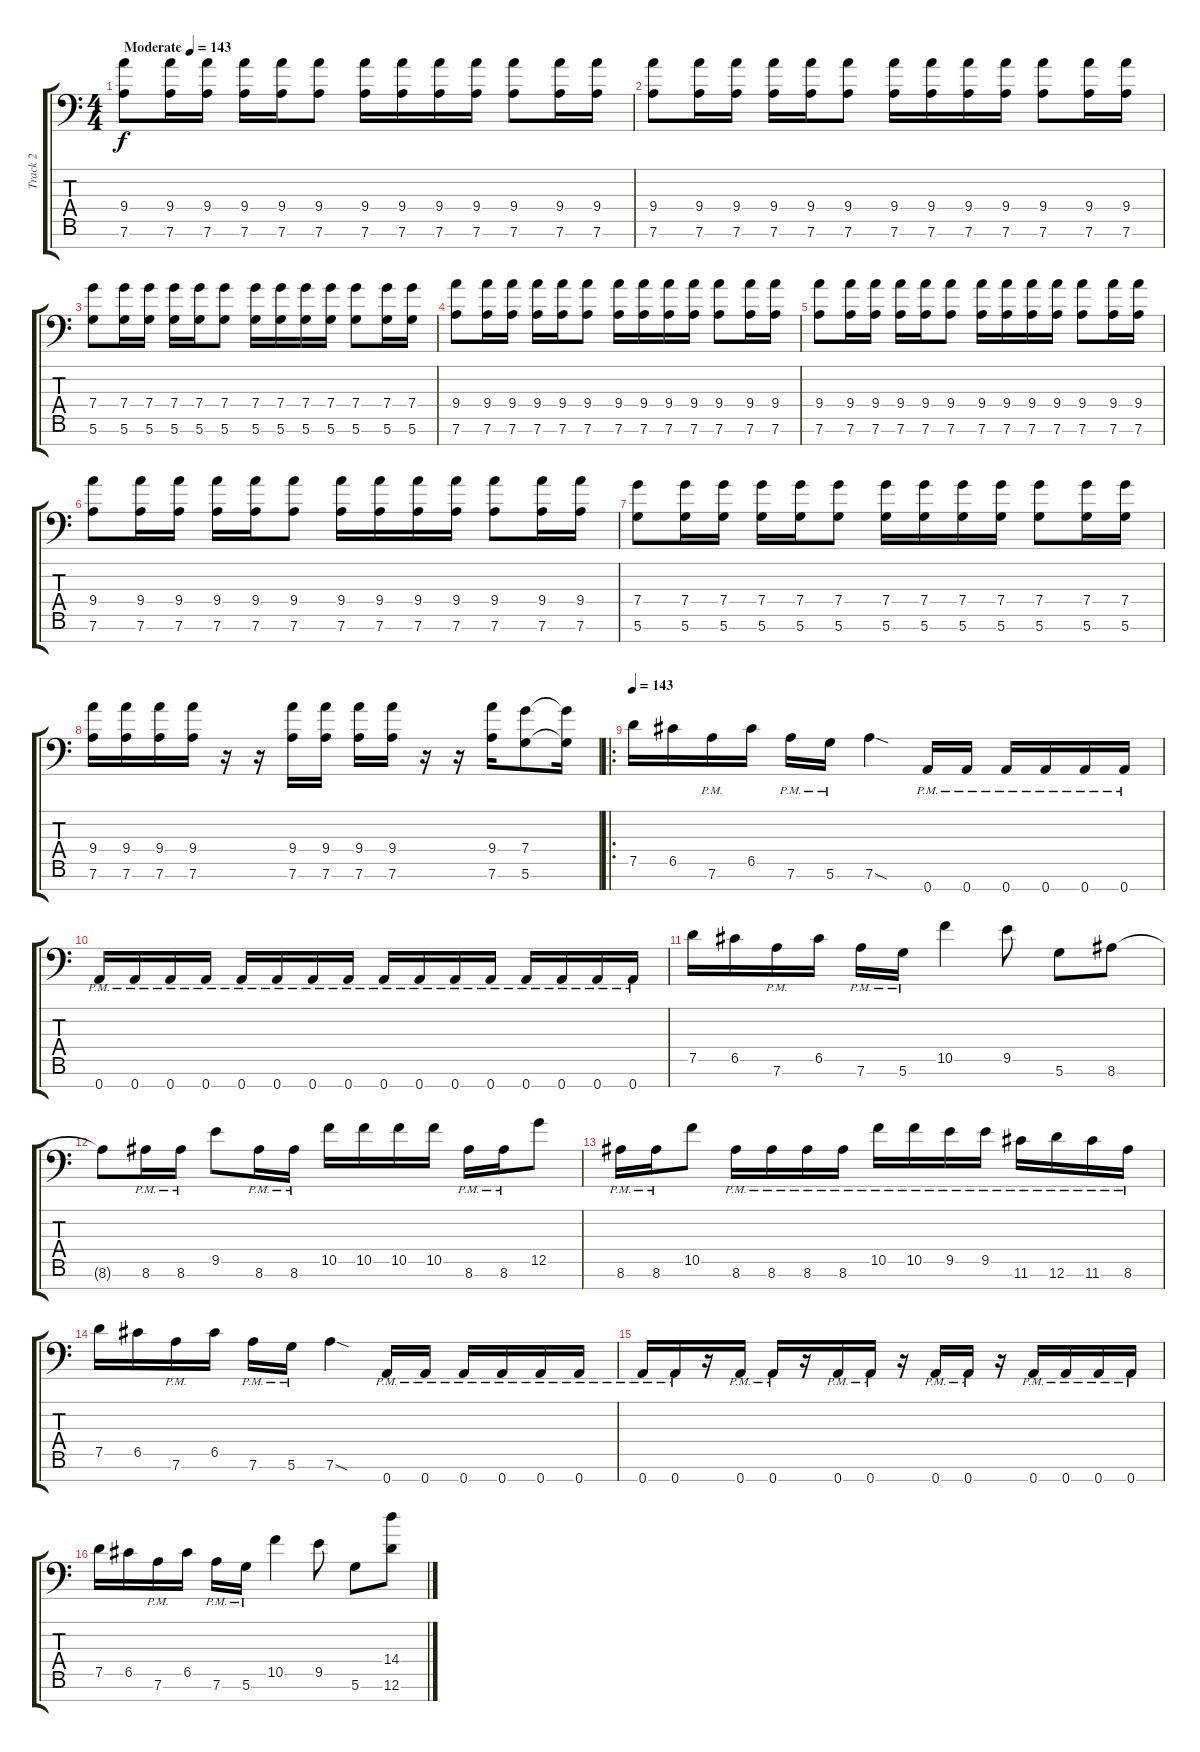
\track ("Track 2" "Track 2") {instrument overdrivenguitar}
\staff {score tabs}
\tuning (D4 A3 F3 C3 G2 D2 A1) {hide}
\ts (4 4)
\tempo (143 "Moderate")
\tempo 140
\tempo (143 "Moderate")
\clef f4
\ks c
(9.4 7.6).8{dy f instrument overdrivenguitar} (9.4 7.6).16 (9.4 7.6).16 (9.4 7.6).16 (9.4 7.6).16 (9.4 7.6).8 (9.4 7.6).16 (9.4 7.6).16 (9.4 7.6).16 (9.4 7.6).16 (9.4 7.6).8 (9.4 7.6).16 (9.4 7.6).16 |
(9.4 7.6).8 (9.4 7.6).16 (9.4 7.6).16 (9.4 7.6).16 (9.4 7.6).16 (9.4 7.6).8 (9.4 7.6).16 (9.4 7.6).16 (9.4 7.6).16 (9.4 7.6).16 (9.4 7.6).8 (9.4 7.6).16 (9.4 7.6).16 |
(7.4 5.6).8 (7.4 5.6).16 (7.4 5.6).16 (7.4 5.6).16 (7.4 5.6).16 (7.4 5.6).8 (7.4 5.6).16 (7.4 5.6).16 (7.4 5.6).16 (7.4 5.6).16 (7.4 5.6).8 (7.4 5.6).16 (7.4 5.6).16 |
(9.4 7.6).8 (9.4 7.6).16 (9.4 7.6).16 (9.4 7.6).16 (9.4 7.6).16 (9.4 7.6).8 (9.4 7.6).16 (9.4 7.6).16 (9.4 7.6).16 (9.4 7.6).16 (9.4 7.6).8 (9.4 7.6).16 (9.4 7.6).16 |
(9.4 7.6).8 (9.4 7.6).16 (9.4 7.6).16 (9.4 7.6).16 (9.4 7.6).16 (9.4 7.6).8 (9.4 7.6).16 (9.4 7.6).16 (9.4 7.6).16 (9.4 7.6).16 (9.4 7.6).8 (9.4 7.6).16 (9.4 7.6).16 |
(9.4 7.6).8 (9.4 7.6).16 (9.4 7.6).16 (9.4 7.6).16 (9.4 7.6).16 (9.4 7.6).8 (9.4 7.6).16 (9.4 7.6).16 (9.4 7.6).16 (9.4 7.6).16 (9.4 7.6).8 (9.4 7.6).16 (9.4 7.6).16 |
(7.4 5.6).8 (7.4 5.6).16 (7.4 5.6).16 (7.4 5.6).16 (7.4 5.6).16 (7.4 5.6).8 (7.4 5.6).16 (7.4 5.6).16 (7.4 5.6).16 (7.4 5.6).16 (7.4 5.6).8 (7.4 5.6).16 (7.4 5.6).16 |
(9.4 7.6).16 (9.4 7.6).16 (9.4 7.6).16 (9.4 7.6).16 r.16 r.16 (9.4 7.6).16 (9.4 7.6).16 (9.4 7.6).16 (9.4 7.6).16 r.16 r.16 (9.4 7.6).16 (7.4 5.6).8 (7.4{t} 5.6{t}).16 |
\ro
\tempo 143
7.5.16 6.5.16 7.6{pm}.16 6.5.16 7.6{pm}.16 5.6{pm}.16 7.6{sod}.4 0.7{pm}.16 0.7{pm}.16 0.7{pm}.16 0.7{pm}.16 0.7{pm}.16 0.7{pm}.16 |
0.7{pm}.16 0.7{pm}.16 0.7{pm}.16 0.7{pm}.16 0.7{pm}.16 0.7{pm}.16 0.7{pm}.16 0.7{pm}.16 0.7{pm}.16 0.7{pm}.16 0.7{pm}.16 0.7{pm}.16 0.7{pm}.16 0.7{pm}.16 0.7{pm}.16 0.7{pm}.16 |
7.5.16 6.5.16 7.6{pm}.16 6.5.16 7.6{pm}.16 5.6{pm}.16 10.5.4 9.5.8 5.6.8 8.6.8 |
8.6{t}.8 8.6{pm}.16 8.6{pm}.16 9.5.8 8.6{pm}.16 8.6{pm}.16 10.5.16 10.5.16 10.5.16 10.5.16 8.6{pm}.16 8.6{pm}.16 12.5.8 |
8.6{pm}.16 8.6{pm}.16 10.5.8 8.6{pm}.16 8.6{pm}.16 8.6{pm}.16 8.6{pm}.16 10.5{pm}.16 10.5{pm}.16 9.5{pm}.16 9.5{pm}.16 11.6{pm}.16 12.6{pm}.16 11.6{pm}.16 8.6{pm}.16 |
7.5.16 6.5.16 7.6{pm}.16 6.5.16 7.6{pm}.16 5.6{pm}.16 7.6{sod}.4 0.7{pm}.16 0.7{pm}.16 0.7{pm}.16 0.7{pm}.16 0.7{pm}.16 0.7{pm}.16 |
0.7{pm}.16 0.7{pm}.16 r.16 0.7{pm}.16 0.7{pm}.16 r.16 0.7{pm}.16 0.7{pm}.16 r.16 0.7{pm}.16 0.7{pm}.16 r.16 0.7{pm}.16 0.7{pm}.16 0.7{pm}.16 0.7{pm}.16 |
7.5.16 6.5.16 7.6{pm}.16 6.5.16 7.6{pm}.16 5.6{pm}.16 10.5.4 9.5.8 5.6.8 (14.4 12.6).8
